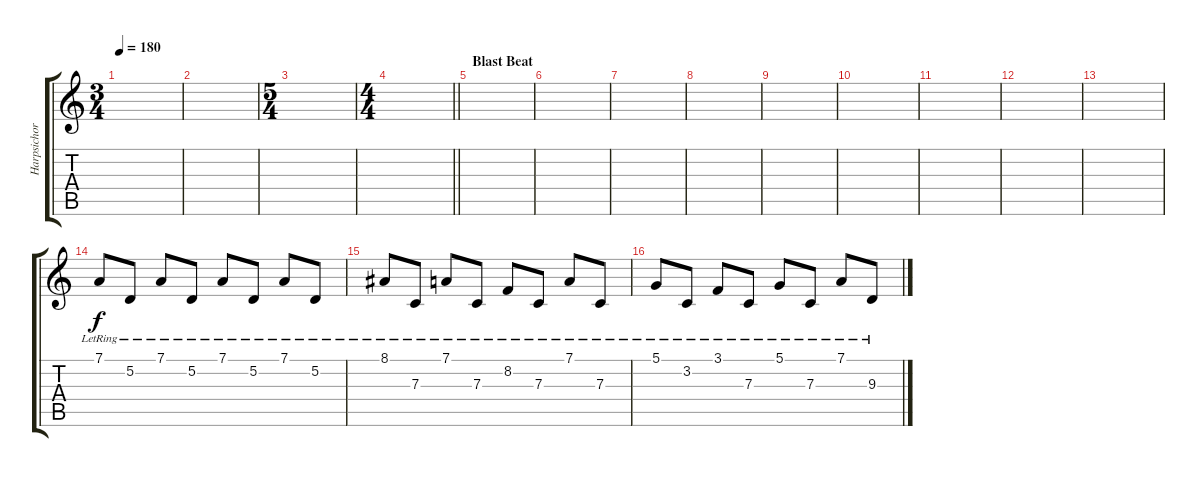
\track ("Harpsichord" "Harpsichor") {instrument harpsichord}
\staff {score tabs}
\tuning (D4 A3 F3 C3 G2 D2) {hide}
\ts (3 4)
\tempo 180
\clef g2
\ks c
|
|
\ts (5 4)
|
\ts (4 4)
\barLineRight lightlight
|
\section ("" "Blast Beat")
|
|
|
|
|
|
|
|
|
7.1{lr}.8 5.2{lr}.8 7.1{lr}.8 5.2{lr}.8 7.1{lr}.8 5.2{lr}.8 7.1{lr}.8 5.2{lr}.8 |
8.1{lr}.8 7.3{lr}.8 7.1{lr}.8 7.3{lr}.8 8.2{lr}.8 7.3{lr}.8 7.1{lr}.8 7.3{lr}.8 |
5.1{lr}.8 3.2{lr}.8 3.1{lr}.8 7.3{lr}.8 5.1{lr}.8 7.3{lr}.8 7.1{lr}.8 9.3{lr}.8
